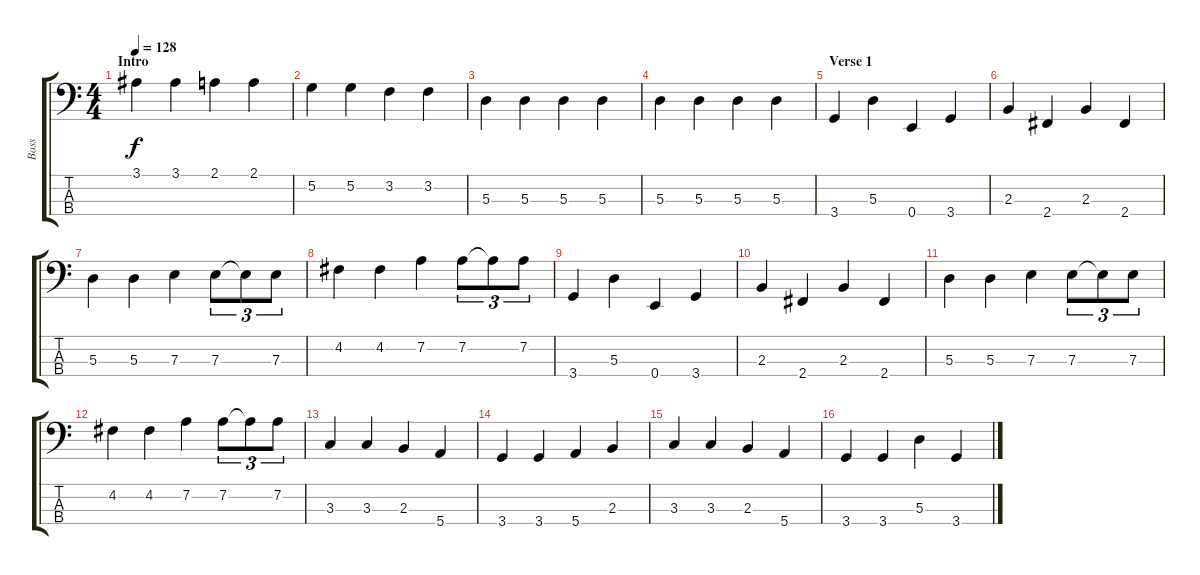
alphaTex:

\track ("Bass" "Bass") {instrument electricbassfinger}
\staff {score tabs}
\tuning (G2 D2 A1 E1) {hide}
\ts (4 4)
\section ("" "Intro")
\tempo 128
\clef f4
\ks c
3.1.4{dy f instrument electricbassfinger} 3.1.4 2.1.4 2.1.4 |
5.2.4 5.2.4 3.2.4 3.2.4 |
5.3.4 5.3.4 5.3.4 5.3.4 |
5.3.4 5.3.4 5.3.4 5.3.4 |
\section ("" "Verse 1")
3.4.4 5.3.4 0.4.4 3.4.4 |
2.3.4 2.4.4 2.3.4 2.4.4 |
5.3.4 5.3.4 7.3.4 7.3.8{tu (3 2)} 7.3{t}.8{tu (3 2)} 7.3.8{tu (3 2)} |
4.2.4 4.2.4 7.2.4 7.2.8{tu (3 2)} 7.2{t}.8{tu (3 2)} 7.2.8{tu (3 2)} |
3.4.4 5.3.4 0.4.4 3.4.4 |
2.3.4 2.4.4 2.3.4 2.4.4 |
5.3.4 5.3.4 7.3.4 7.3.8{tu (3 2)} 7.3{t}.8{tu (3 2)} 7.3.8{tu (3 2)} |
4.2.4 4.2.4 7.2.4 7.2.8{tu (3 2)} 7.2{t}.8{tu (3 2)} 7.2.8{tu (3 2)} |
3.3.4 3.3.4 2.3.4 5.4.4 |
3.4.4 3.4.4 5.4.4 2.3.4 |
3.3.4 3.3.4 2.3.4 5.4.4 |
3.4.4 3.4.4 5.3.4 3.4.4
